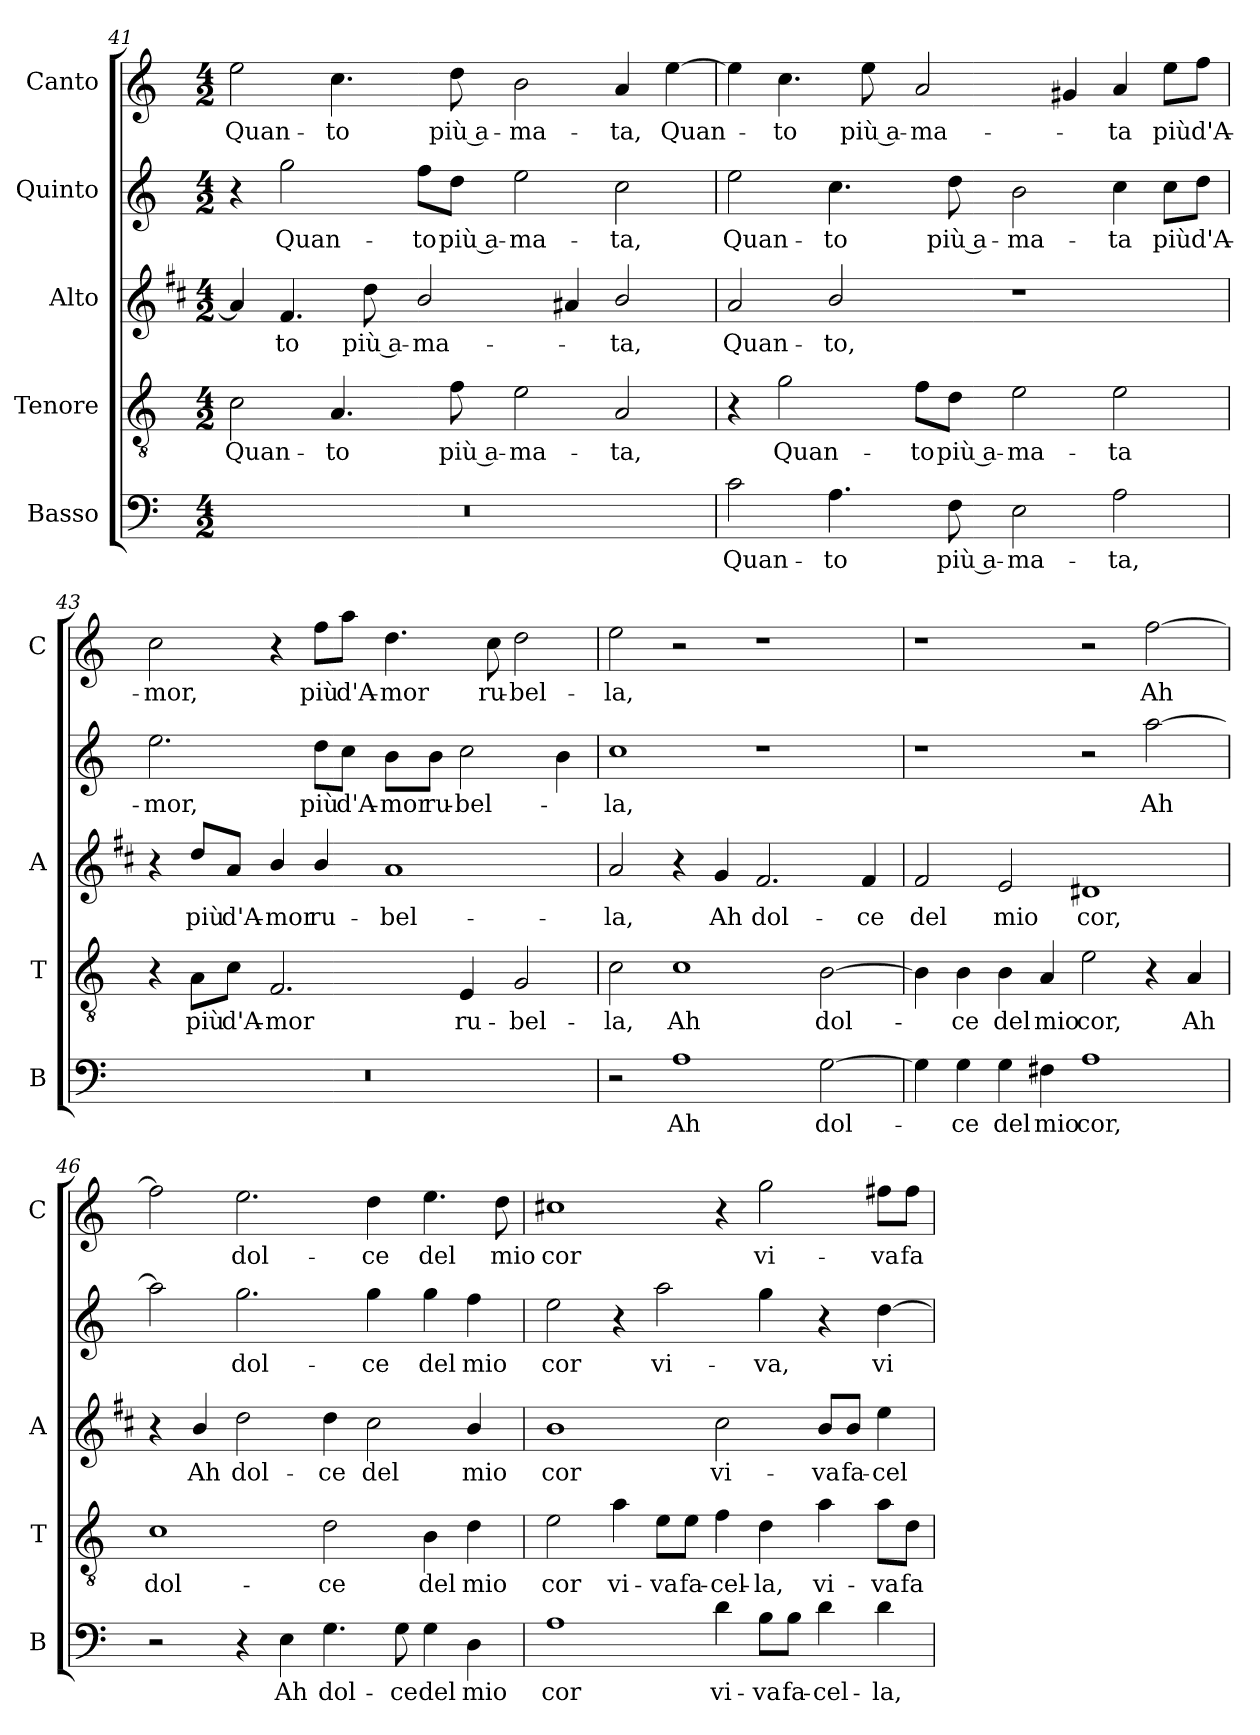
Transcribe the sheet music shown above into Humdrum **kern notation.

**kern	**text	**kern	**text	**kern	**text	**kern	**text	**kern	**text
*part5	*part5	*part4	*part4	*part3	*part3	*part2	*part2	*part1	*part1
*staff5	*staff5	*staff4	*staff4	*staff3	*staff3	*staff2	*staff2	*staff1	*staff1
*I"Basso	*	*I"Tenore	*	*I"Alto	*	*I"Quinto	*	*I"Canto	*
*I'B	*	*I'T	*	*I'A	*	*	*	*I'C	*
!!LO:LB:g=z
*clefF4	*	*clefGv2	*	*clefG2	*	*clefG2	*	*clefG2	*
*	*	*	*	*ITrd1c2	*	*	*	*	*
*k[]	*	*k[]	*	*k[]	*	*k[]	*	*k[]	*
*C:	*	*C:	*	*C:	*	*C:	*	*C:	*
*M4/2	*	*M4/2	*	*M4/2	*	*M4/2	*	*M4/2	*
=41	=41	=41	=41	=41	=41	=41	=41	=41	=41
!	!	!	!LO:LY:b	!	!	!	!	!	!LO:LY:b
0r	.	2c\	Quan-	4g/]	.	4r	.	2ee\	Quan-
!	!	!	!	!	!LO:LY:b	!	!LO:LY:b	!	!
.	.	.	.	4.e/	-to	2gg\	Quan-	.	.
!	!	!	!LO:LY:b	!	!	!	!	!	!LO:LY:b
.	.	4.A/	-to	.	.	.	.	4.cc\	-to
!	!	!	!	!	!LO:LY:b	!	!	!	!
.	.	.	.	8cc\	più a-	.	.	.	.
!	!	!	!	!	!LO:LY:b	!	!LO:LY:b	!	!
.	.	.	.	2a/	-ma-	8ff\L	-to	.	.
!	!	!	!LO:LY:b	!	!	!	!LO:LY:b	!	!LO:LY:b
.	.	8f\	più a-	.	.	8dd\J	più a-	8dd\	più a-
!	!	!	!LO:LY:b	!	!	!	!LO:LY:b	!	!LO:LY:b
.	.	2e\	-ma-	.	.	2ee\	-ma-	2b\	-ma-
.	.	.	.	4g#X/	.	.	.	.	.
!	!	!	!LO:LY:b	!	!LO:LY:b	!	!LO:LY:b	!	!LO:LY:b
.	.	2A/	-ta,	2a/	-ta,	2cc\	-ta,	4a/	-ta,
!	!	!	!	!	!	!	!	!	!LO:LY:b
.	.	.	.	.	.	.	.	[4ee\	Quan-
=42	=42	=42	=42	=42	=42	=42	=42	=42	=42
!	!LO:LY:b	!	!	!	!LO:LY:b	!	!LO:LY:b	!	!
2c\	Quan-	4r	.	2g/	Quan-	2ee\	Quan-	4ee\]	.
!	!	!	!LO:LY:b	!	!	!	!	!	!LO:LY:b
.	.	2g\	Quan-	.	.	.	.	4.cc\	-to
!	!LO:LY:b	!	!	!	!LO:LY:b	!	!LO:LY:b	!	!
4.A\	-to	.	.	2a/	-to,	4.cc\	-to	.	.
!	!	!	!	!	!	!	!	!	!LO:LY:b
.	.	.	.	.	.	.	.	8ee\	più a-
!	!	!	!LO:LY:b	!	!	!	!	!	!LO:LY:b
.	.	8f\L	-to	.	.	.	.	2a/	-ma-
!	!LO:LY:b	!	!LO:LY:b	!	!	!	!LO:LY:b	!	!
8F\	più a-	8d\J	più a-	.	.	8dd\	più a-	.	.
!	!LO:LY:b	!	!LO:LY:b	!	!	!	!LO:LY:b	!	!
2E\	-ma-	2e\	-ma-	1r	.	2b\	-ma-	.	.
.	.	.	.	.	.	.	.	4g#X/	.
!	!LO:LY:b	!	!LO:LY:b	!	!	!	!LO:LY:b	!	!LO:LY:b
2A\	-ta,	2e\	-ta	.	.	4cc\	-ta	4a/	-ta
!	!	!	!	!	!	!	!LO:LY:b	!	!LO:LY:b
.	.	.	.	.	.	8cc\L	più	8ee\L	più
!	!	!	!	!	!	!	!LO:LY:b	!	!LO:LY:b
.	.	.	.	.	.	8dd\J	d'A-	8ff\J	d'A-
=43	=43	=43	=43	=43	=43	=43	=43	=43	=43
!	!	!	!	!	!	!	!LO:LY:b	!	!LO:LY:b
0r	.	4r	.	4r	.	2.ee\	-mor,	2cc\	-mor,
!	!	!	!LO:LY:b	!	!LO:LY:b	!	!	!	!
.	.	8A\L	più	8cc/L	più	.	.	.	.
!	!	!	!LO:LY:b	!	!LO:LY:b	!	!	!	!
.	.	8c\J	d'A-	8g/J	d'A-	.	.	.	.
!	!	!	!LO:LY:b	!	!LO:LY:b	!	!	!	!
.	.	2.F/	-mor	4a/	-mor	.	.	4r	.
!	!	!	!	!	!LO:LY:b	!	!LO:LY:b	!	!LO:LY:b
.	.	.	.	4a/	ru-	8dd\L	più	8ff\L	più
!	!	!	!	!	!	!	!LO:LY:b	!	!LO:LY:b
.	.	.	.	.	.	8cc\J	d'A-	8aa\J	d'A-
!	!	!	!	!	!LO:LY:b	!	!LO:LY:b	!	!LO:LY:b
.	.	.	.	1g	-bel-	8b\L	-mor	4.dd\	-mor
!	!	!	!	!	!	!	!LO:LY:b	!	!
.	.	.	.	.	.	8b\J	ru-	.	.
!	!	!	!LO:LY:b	!	!	!	!LO:LY:b	!	!
.	.	4E/	ru-	.	.	2cc\	-bel-	.	.
!	!	!	!	!	!	!	!	!	!LO:LY:b
.	.	.	.	.	.	.	.	8cc\	ru-
!	!	!	!LO:LY:b	!	!	!	!	!	!LO:LY:b
.	.	2G/	-bel-	.	.	.	.	2dd\	-bel-
.	.	.	.	.	.	4b\	.	.	.
!!LO:PB:g=z
=44	=44	=44	=44	=44	=44	=44	=44	=44	=44
!	!	!	!LO:LY:b	!	!LO:LY:b	!	!LO:LY:b	!	!LO:LY:b
2r	.	2c\	-la,	2g/	-la,	1cc	-la,	2ee\	-la,
!	!LO:LY:b	!	!LO:LY:b	!	!	!	!	!	!
1A	Ah	1c	Ah	4r	.	.	.	2r	.
!	!	!	!	!	!LO:LY:b	!	!	!	!
.	.	.	.	4f/	Ah	.	.	.	.
!	!	!	!	!	!LO:LY:b	!	!	!	!
.	.	.	.	2.e/	dol-	1r	.	1r	.
!	!LO:LY:b	!	!LO:LY:b	!	!	!	!	!	!
[2G\	dol-	[2B\	dol-	.	.	.	.	.	.
!	!	!	!	!	!LO:LY:b	!	!	!	!
.	.	.	.	4e/	-ce	.	.	.	.
=45	=45	=45	=45	=45	=45	=45	=45	=45	=45
!	!	!	!	!	!LO:LY:b	!	!	!	!
4G\]	.	4B\]	.	2e/	del	1r	.	1r	.
!	!LO:LY:b	!	!LO:LY:b	!	!	!	!	!	!
4G\	-ce	4B\	-ce	.	.	.	.	.	.
!	!LO:LY:b	!	!LO:LY:b	!	!LO:LY:b	!	!	!	!
4G\	del	4B\	del	2d/	mio	.	.	.	.
!	!LO:LY:b	!	!LO:LY:b	!	!	!	!	!	!
4F#X\	mio	4A/	mio	.	.	.	.	.	.
!	!LO:LY:b	!	!LO:LY:b	!	!LO:LY:b	!	!	!	!
1A	cor,	2e\	cor,	1c#X	cor,	2r	.	2r	.
!	!	!	!	!	!	!	!LO:LY:b	!	!LO:LY:b
.	.	4r	.	.	.	[2aa\	Ah	[2ff\	Ah
!	!	!	!LO:LY:b	!	!	!	!	!	!
.	.	4A/	Ah	.	.	.	.	.	.
=46	=46	=46	=46	=46	=46	=46	=46	=46	=46
!	!	!	!LO:LY:b	!	!	!	!	!	!
2r	.	1c	dol-	4r	.	2aa\]	.	2ff\]	.
!	!	!	!	!	!LO:LY:b	!	!	!	!
.	.	.	.	4a/	Ah	.	.	.	.
!	!	!	!	!	!LO:LY:b	!	!LO:LY:b	!	!LO:LY:b
4r	.	.	.	2cc\	dol-	2.gg\	dol-	2.ee\	dol-
!	!LO:LY:b	!	!	!	!	!	!	!	!
4E\	Ah	.	.	.	.	.	.	.	.
!	!LO:LY:b	!	!LO:LY:b	!	!LO:LY:b	!	!	!	!
4.G\	dol-	2d\	-ce	4cc\	-ce	.	.	.	.
!	!	!	!	!	!LO:LY:b	!	!LO:LY:b	!	!LO:LY:b
.	.	.	.	2b\	del	4gg\	-ce	4dd\	-ce
!	!LO:LY:b	!	!	!	!	!	!	!	!
8G\	-ce	.	.	.	.	.	.	.	.
!	!LO:LY:b	!	!LO:LY:b	!	!	!	!LO:LY:b	!	!LO:LY:b
4G\	del	4B\	del	.	.	4gg\	del	4.ee\	del
!	!LO:LY:b	!	!LO:LY:b	!	!LO:LY:b	!	!LO:LY:b	!	!
4D\	mio	4d\	mio	4a/	mio	4ff\	mio	.	.
!	!	!	!	!	!	!	!	!	!LO:LY:b
.	.	.	.	.	.	.	.	8dd\	mio
!!LO:LB:g=z
=47	=47	=47	=47	=47	=47	=47	=47	=47	=47
!	!LO:LY:b	!	!LO:LY:b	!	!LO:LY:b	!	!LO:LY:b	!	!LO:LY:b
1A	cor	2e\	cor	1a	cor	2ee\	cor	1cc#X	cor
!	!	!	!LO:LY:b	!	!	!	!	!	!
.	.	4a\	vi-	.	.	4r	.	.	.
!	!	!	!LO:LY:b	!	!	!	!LO:LY:b	!	!
.	.	8e\L	-va	.	.	2aa\	vi-	.	.
!	!	!	!LO:LY:b	!	!	!	!	!	!
.	.	8e\J	fa-	.	.	.	.	.	.
!	!LO:LY:b	!	!LO:LY:b	!	!LO:LY:b	!	!	!	!
4d\	vi-	4f\	-cel-	2b\	vi-	.	.	4r	.
!	!LO:LY:b	!	!LO:LY:b	!	!	!	!LO:LY:b	!	!LO:LY:b
8B\L	-va	4d\	-la,	.	.	4gg\	-va,	2gg\	vi-
!	!LO:LY:b	!	!	!	!	!	!	!	!
8B\J	fa-	.	.	.	.	.	.	.	.
!	!LO:LY:b	!	!LO:LY:b	!	!LO:LY:b	!	!	!	!
4d\	-cel-	4a\	vi-	8a/L	-va	4r	.	.	.
!	!	!	!	!	!LO:LY:b	!	!	!	!
.	.	.	.	8a/J	fa-	.	.	.	.
!	!LO:LY:b	!	!LO:LY:b	!	!LO:LY:b	!	!LO:LY:b	!	!LO:LY:b
4d\	-la,	8a\L	-va	4dd\	-cel-	[4dd\	vi-	8ff#X\L	-va
!	!	!	!LO:LY:b	!	!	!	!	!	!LO:LY:b
.	.	8d\J	fa-	.	.	.	.	8ff#\J	fa-
=	=	=	=	=	=	=	=	=	=
*-	*-	*-	*-	*-	*-	*-	*-	*-	*-
